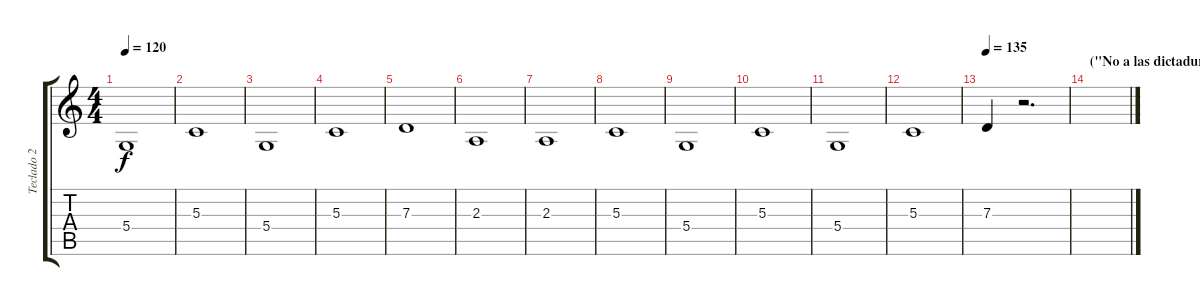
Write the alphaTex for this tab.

\track ("Teclado 2 + Coros" "Teclado 2 ") {instrument synthvoice}
\staff {score tabs}
\tuning (E4 B3 G3 D3 A2 E2) {hide}
\ts (4 4)
\tempo 120
\clef g2
\ks c
5.4.1{dy f} |
5.3.1 |
5.4.1 |
5.3.1 |
7.3.1 |
2.3.1 |
2.3.1 |
5.3.1 |
5.4.1 |
5.3.1 |
5.4.1 |
5.3.1 |
\tempo 135
7.3.4 r.2{d} |
\section ("" "(\"No a las dictaduras...\")")
